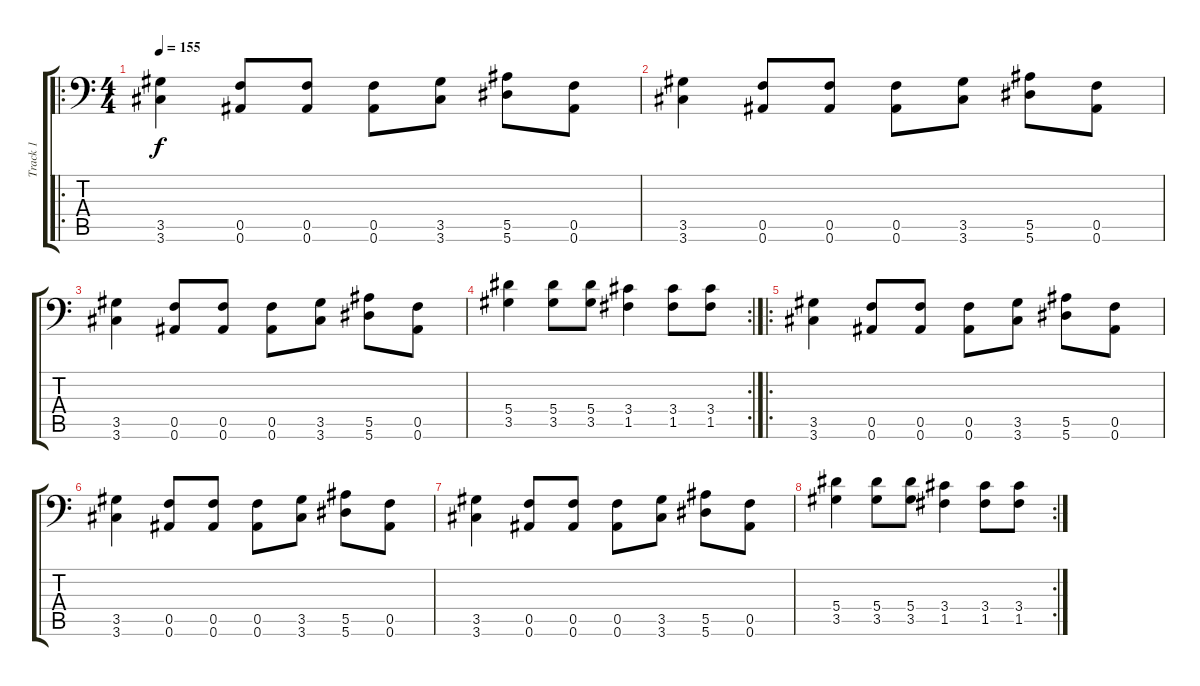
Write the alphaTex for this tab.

\track ("Track 1" "Track 1") {instrument distortionguitar}
\staff {score tabs}
\tuning (C4 G3 Eb3 Bb2 F2 Bb1) {hide}
\ro
\ts (4 4)
\tempo 155
\clef f4
\ks c
(3.5 3.6).4{dy f} (0.5 0.6).8 (0.5 0.6).8 (0.5 0.6).8 (3.5 3.6).8 (5.5 5.6).8 (0.5 0.6).8 |
(3.5 3.6).4 (0.5 0.6).8 (0.5 0.6).8 (0.5 0.6).8 (3.5 3.6).8 (5.5 5.6).8 (0.5 0.6).8 |
(3.5 3.6).4 (0.5 0.6).8 (0.5 0.6).8 (0.5 0.6).8 (3.5 3.6).8 (5.5 5.6).8 (0.5 0.6).8 |
\rc 2
(5.4 3.5).4 (5.4 3.5).8 (5.4 3.5).8 (3.4 1.5).4 (3.4 1.5).8 (3.4 1.5).8 |
\ro
(3.5 3.6).4 (0.5 0.6).8 (0.5 0.6).8 (0.5 0.6).8 (3.5 3.6).8 (5.5 5.6).8 (0.5 0.6).8 |
(3.5 3.6).4 (0.5 0.6).8 (0.5 0.6).8 (0.5 0.6).8 (3.5 3.6).8 (5.5 5.6).8 (0.5 0.6).8 |
(3.5 3.6).4 (0.5 0.6).8 (0.5 0.6).8 (0.5 0.6).8 (3.5 3.6).8 (5.5 5.6).8 (0.5 0.6).8 |
\rc 2
(5.4 3.5).4 (5.4 3.5).8 (5.4 3.5).8 (3.4 1.5).4 (3.4 1.5).8 (3.4 1.5).8
